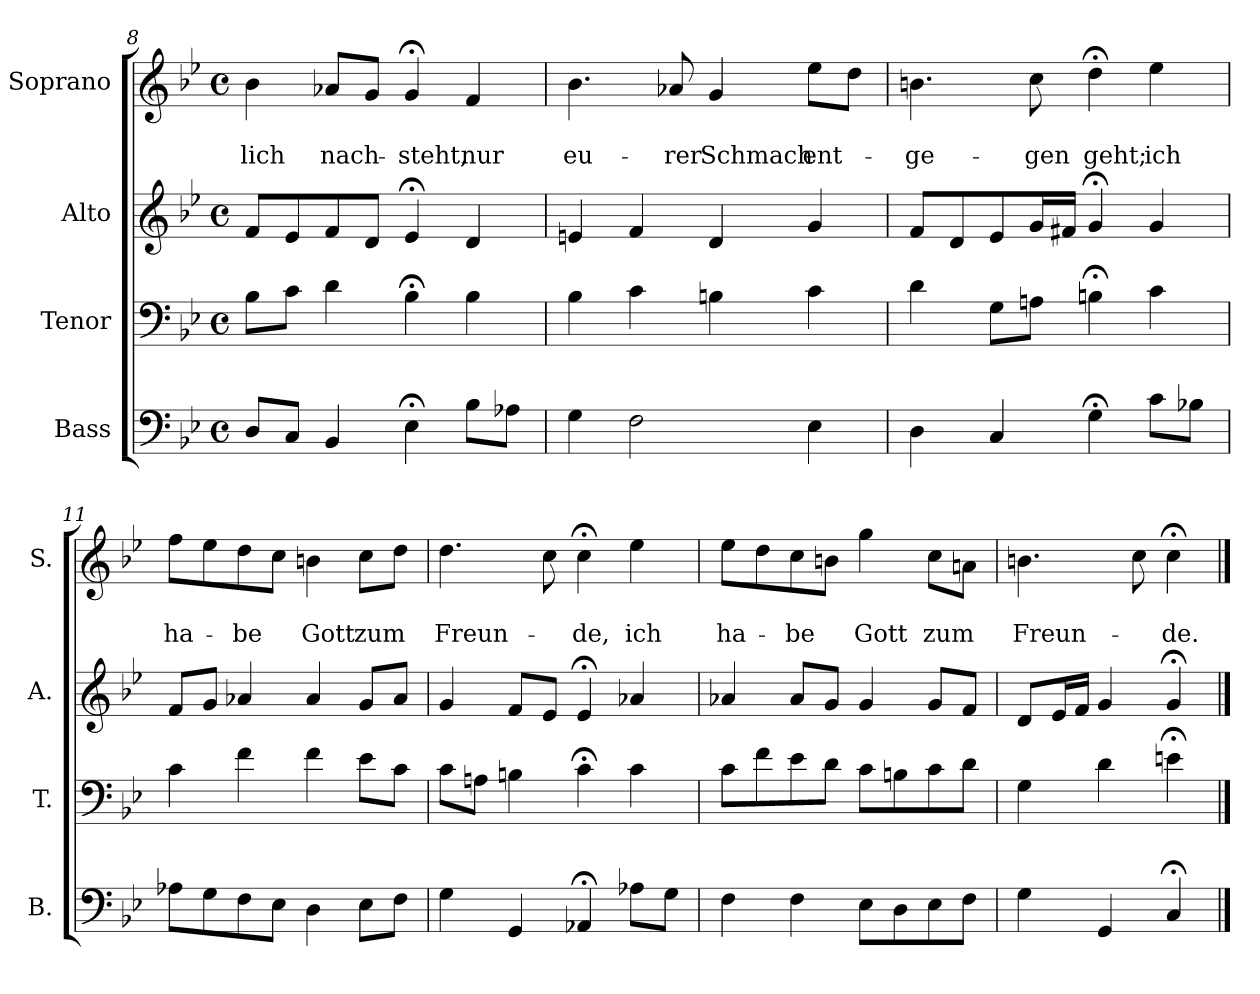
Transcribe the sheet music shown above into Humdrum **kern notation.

**kern	**kern	**kern	**kern	**text	**text
*part4	*part3	*part2	*part1	*part1	*part1
*staff4	*staff3	*staff2	*staff1	*staff1	*staff1
*I"Bass	*I"Tenor	*I"Alto	*I"Soprano	*	*
*I'B.	*I'T.	*I'A.	*I'S.	*	*
*clefF4	*clefF4	*clefG2	*clefG2	*	*
*k[b-e-]	*k[b-e-]	*k[b-e-]	*k[b-e-]	*	*
*B-:	*B-:	*B-:	*g:	*	*
*M4/4	*M4/4	*M4/4	*M4/4	*	*
*met(c)	*met(c)	*met(c)	*met(c)	*	*
=8	=8	=8	=8	=8	=8
8D/L	8B-\L	8f/L	4b-\	.	-lich
8C/J	8c\J	8e-/	.	.	.
4BB-/	4d\	8f/	8a-X/L	.	nach-
.	.	8d/J	8g/J	.	.
4E-;<\	4B-;<\	4e-;</	4g;</	.	-steht,
8B-\L	4B-\	4d/	4f/	.	nur
8A-X\J	.	.	.	.	.
=9	=9	=9	=9	=9	=9
4G\	4B-\	4en/	4.b-\	.	eu-
2F\	4c\	4f/	.	.	.
.	.	.	8a-X/	.	-rer
.	4Bn\	4d/	4g/	.	Schmach
4E-\	4c\	4g/	8ee-\L	.	ent-
.	.	.	8dd\J	.	.
!!LO:PB:g=z
=10	=10	=10	=10	=10	=10
4D\	4d\	8f/L	4.bn\	.	-ge-
.	.	8d/	.	.	.
4C/	8G\L	8e-/	.	.	.
.	8An\J	16g/L	8cc\	.	-gen
.	.	16f#X/JJ	.	.	.
4G;<\	4Bn;<\	4g;</	4dd;<\	.	geht;
8c\L	4c\	4g/	4ee-\	.	ich
8B-X\J	.	.	.	.	.
=11	=11	=11	=11	=11	=11
8A-X\L	4c\	8f/L	8ff\L	.	ha-
8G\	.	8g/J	8ee-\	.	.
8F\	4f\	4a-X/	8dd\	.	-be
8E-\J	.	.	8cc\J	.	.
4D\	4f\	4a-/	4bn\	.	Gott
8E-\L	8e-\L	8g/L	8cc\L	.	zum
8F\J	8c\J	8a-/J	8dd\J	.	.
=12	=12	=12	=12	=12	=12
4G\	8c\L	4g/	4.dd\	.	Freun-
.	8An\J	.	.	.	.
4GG/	4Bn\	8f/L	.	.	.
.	.	8e-/J	8cc\	.	.
4AA-X;</	4c;<\	4e-;</	4cc;<\	.	-de,
8A-X\L	4c\	4a-X/	4ee-\	.	ich
8G\J	.	.	.	.	.
=13	=13	=13	=13	=13	=13
4F\	8c\L	4a-X/	8ee-\L	.	ha-
.	8f\	.	8dd\	.	.
4F\	8e-\	8a-/L	8cc\	.	-be
.	8d\J	8g/J	8bn\J	.	.
8E-\L	8c\L	4g/	4gg\	.	Gott
8D\	8Bn\	.	.	.	.
8E-\	8c\	8g/L	8cc\L	.	zum
8F\J	8d\J	8f/J	8an\J	.	.
=14	=14	=14	=14	=14	=14
4G\	4G\	8d/L	4.bn\	.	Freun-
.	.	16e-/L	.	.	.
.	.	16f/JJ	.	.	.
4GG/	4d\	4g/	.	.	.
.	.	.	8cc\	.	.
4C;</	4en;<\	4g;</	4cc;<\	.	-de.
==	==	==	==	==	==
*-	*-	*-	*-	*-	*-
